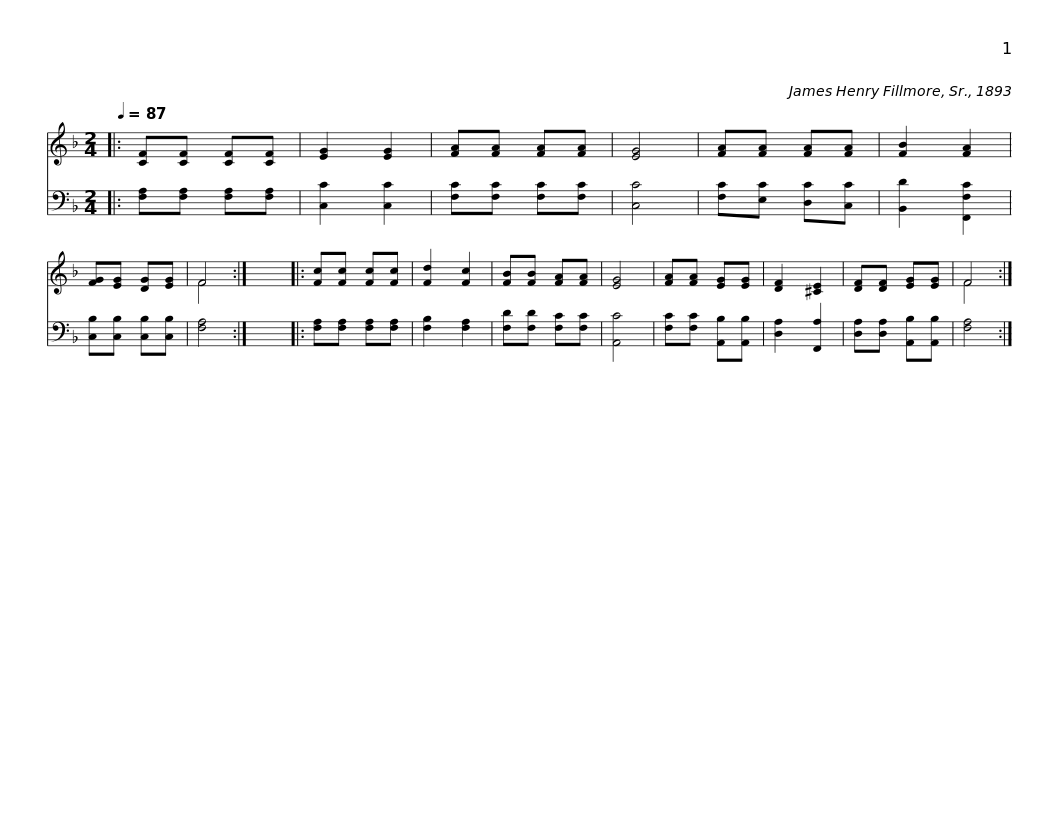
X:1
%%score ( 1 2 ) 3
L:1/8
Q:1/4=87
M:2/4
I:linebreak $
K:F
V:1 treble
V:2 treble
V:3 bass
V:1
|: [CF][CF] [CF][CF] | [EG]2 [EG]2 | [FA][FA] [FA][FA] | [EG]4 | [FA][FA] [FA][FA] | %5
 [FB]2 [FA]2 | [FG][EG] [DG][EG] | F4 :| x4 |: [Fc][Fc] [Fc][Fc] | %10
 [Fd]2 [Fc]2 |$ [FB][FB] [FA][FA] | [EG]4 | [FA][FA] [EG][EG] | [DF]2 [^CE]2 | %15
 [DF][DF] [EG][EG] | F4 :| %17
V:2
|: x4 | x4 | x4 | x4 | x4 | %5
 x4 | x4 | F4 :| x4 |: x4 | %10
 x4 |$ x4 | x4 | x4 | x4 | %15
 x4 | F4 :| %17
V:3
|: [F,A,][F,A,] [F,A,][F,A,] | [C,C]2 [C,C]2 | [F,C][F,C] [F,C][F,C] | [C,C]4 | [F,C][E,C] [D,C][C,C] | %5
 [B,,D]2 [F,,F,C]2 | [C,B,][C,B,] [C,B,][C,B,] | [F,A,]4 :| x4 |: [F,A,][F,A,] [F,A,][F,A,] | %10
 [F,B,]2 [F,A,]2 |$ [F,D][F,D] [F,C][F,C] | [A,,C]4 | [F,C][F,C] [A,,B,][A,,B,] | [D,A,]2 [F,,A,]2 | %15
 [D,A,][D,A,] [A,,B,][A,,B,] | [F,A,]4 :| %17
